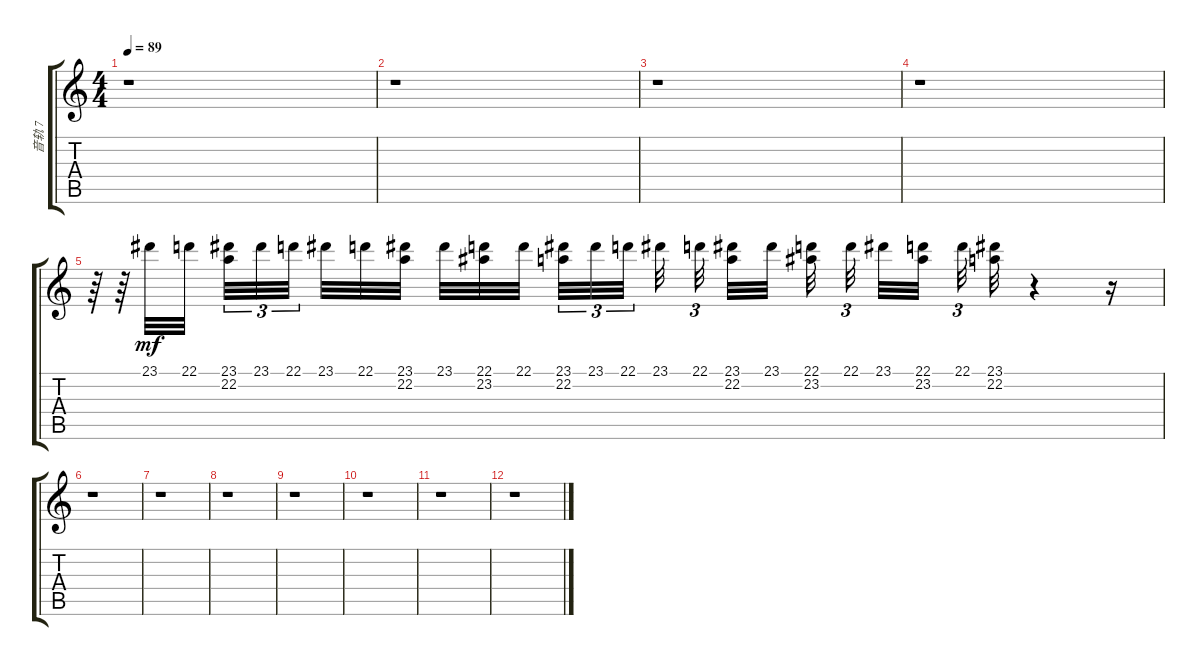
\track ("音轨 7" "音轨 7") {instrument brasssection}
\staff {score tabs}
\tuning (E4 B3 G3 D3 A2 E2) {hide}
\ts (4 4)
\tempo 89
\clef g2
\ks c
r.1{dy mf} |
r.1 |
r.1 |
r.1 |
r.64 r.64 23.1.32 22.1.32 (23.1 22.2).32{tu (3 2)} 23.1.32{tu (3 2)} 22.1.32{tu (3 2)} 23.1.32 22.1.32 (23.1 22.2).32 23.1.32 (22.1 23.2).32 22.1.32 (23.1 22.2).32{tu (3 2)} 23.1.32{tu (3 2)} 22.1.32{tu (3 2)} 23.1.32 22.1.32{tu (3 2)} (23.1 22.2).32 23.1.32 (22.1 23.2).32 22.1.32{tu (3 2)} 23.1.32 (22.1 23.2).32 22.1.32{tu (3 2)} (23.1 22.2).32 r.4 r.16 |
r.1 |
r.1 |
r.1 |
r.1 |
r.1 |
r.1 |
r.1
